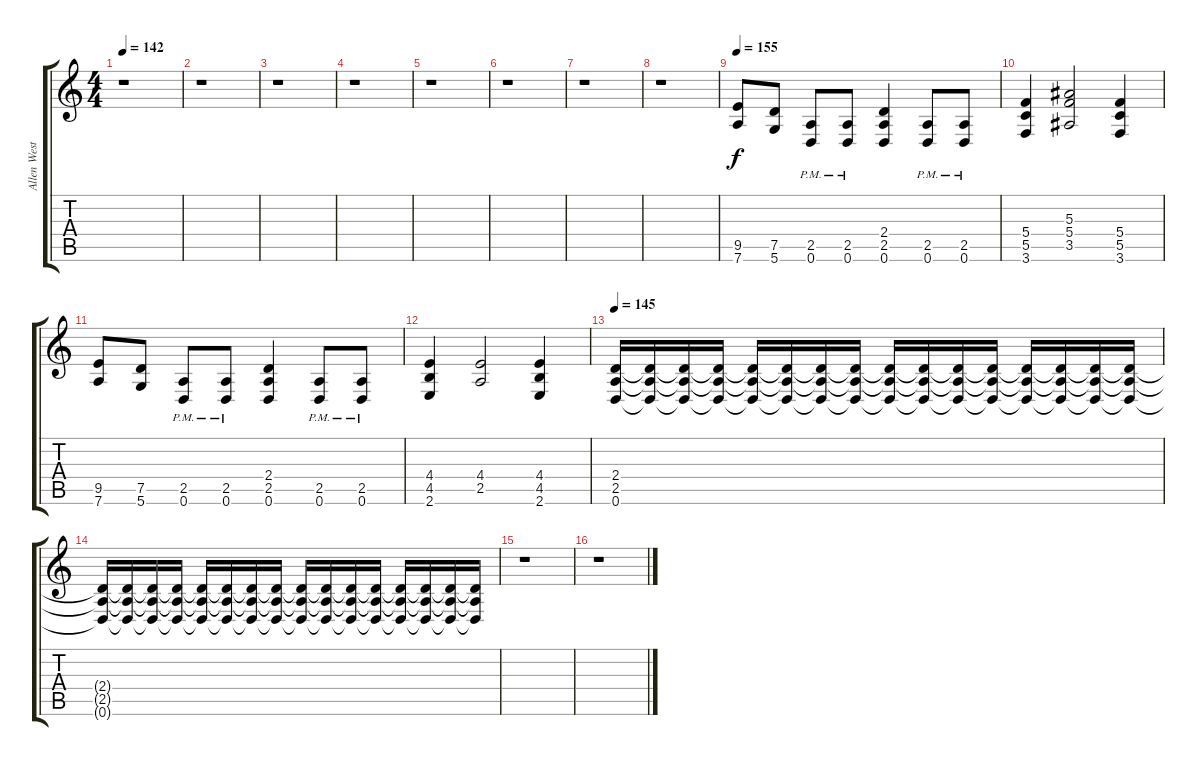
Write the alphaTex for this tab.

\track ("Allen West (Rhythm)" "Allen West") {instrument distortionguitar}
\staff {score tabs}
\tuning (D4 A3 F3 C3 G2 D2) {hide}
\ts (4 4)
\tempo 142
\clef g2
\ks c
r.1{dy f instrument distortionguitar} |
r.1 |
r.1 |
r.1 |
r.1 |
r.1 |
r.1 |
r.1 |
\tempo 155
(9.5 7.6).8 (7.5 5.6).8 (2.5{pm} 0.6).8 (2.5{pm} 0.6).8 (2.4 2.5 0.6).4 (2.5{pm} 0.6).8 (2.5{pm} 0.6).8 |
(5.4 5.5 3.6).4 (5.3 5.4 3.5).2 (5.4 5.5 3.6).4 |
(9.5 7.6).8 (7.5 5.6).8 (2.5{pm} 0.6).8 (2.5{pm} 0.6).8 (2.4 2.5 0.6).4 (2.5{pm} 0.6).8 (2.5{pm} 0.6).8 |
(4.4 4.5 2.6).4 (4.4 2.5).2 (4.4 4.5 2.6).4 |
\tempo 145
(2.4 2.5 0.6).16 (2.4{t} 2.5{t} 0.6{t}).16 (2.4{t} 2.5{t} 0.6{t}).16 (2.4{t} 2.5{t} 0.6{t}).16 (2.4{t} 2.5{t} 0.6{t}).16 (2.4{t} 2.5{t} 0.6{t}).16 (2.4{t} 2.5{t} 0.6{t}).16{volume 14} (2.4{t} 2.5{t} 0.6{t}).16 (2.4{t} 2.5{t} 0.6{t}).16 (2.4{t} 2.5{t} 0.6{t}).16 (2.4{t} 2.5{t} 0.6{t}).16 (2.4{t} 2.5{t} 0.6{t}).16 (2.4{t} 2.5{t} 0.6{t}).16{volume 12} (2.4{t} 2.5{t} 0.6{t}).16 (2.4{t} 2.5{t} 0.6{t}).16 (2.4{t} 2.5{t} 0.6{t}).16 |
(2.4{t} 2.5{t} 0.6{t}).16 (2.4{t} 2.5{t} 0.6{t}).16 (2.4{t} 2.5{t} 0.6{t}).16{volume 10} (2.4{t} 2.5{t} 0.6{t}).16 (2.4{t} 2.5{t} 0.6{t}).16 (2.4{t} 2.5{t} 0.6{t}).16{volume 8} (2.4{t} 2.5{t} 0.6{t}).16 (2.4{t} 2.5{t} 0.6{t}).16 (2.4{t} 2.5{t} 0.6{t}).16{volume 6} (2.4{t} 2.5{t} 0.6{t}).16 (2.4{t} 2.5{t} 0.6{t}).16 (2.4{t} 2.5{t} 0.6{t}).16{volume 5} (2.4{t} 2.5{t} 0.6{t}).16 (2.4{t} 2.5{t} 0.6{t}).16 (2.4{t} 2.5{t} 0.6{t}).16{volume 4} (2.4{t} 2.5{t} 0.6{t}).16 |
r.1 |
r.1
